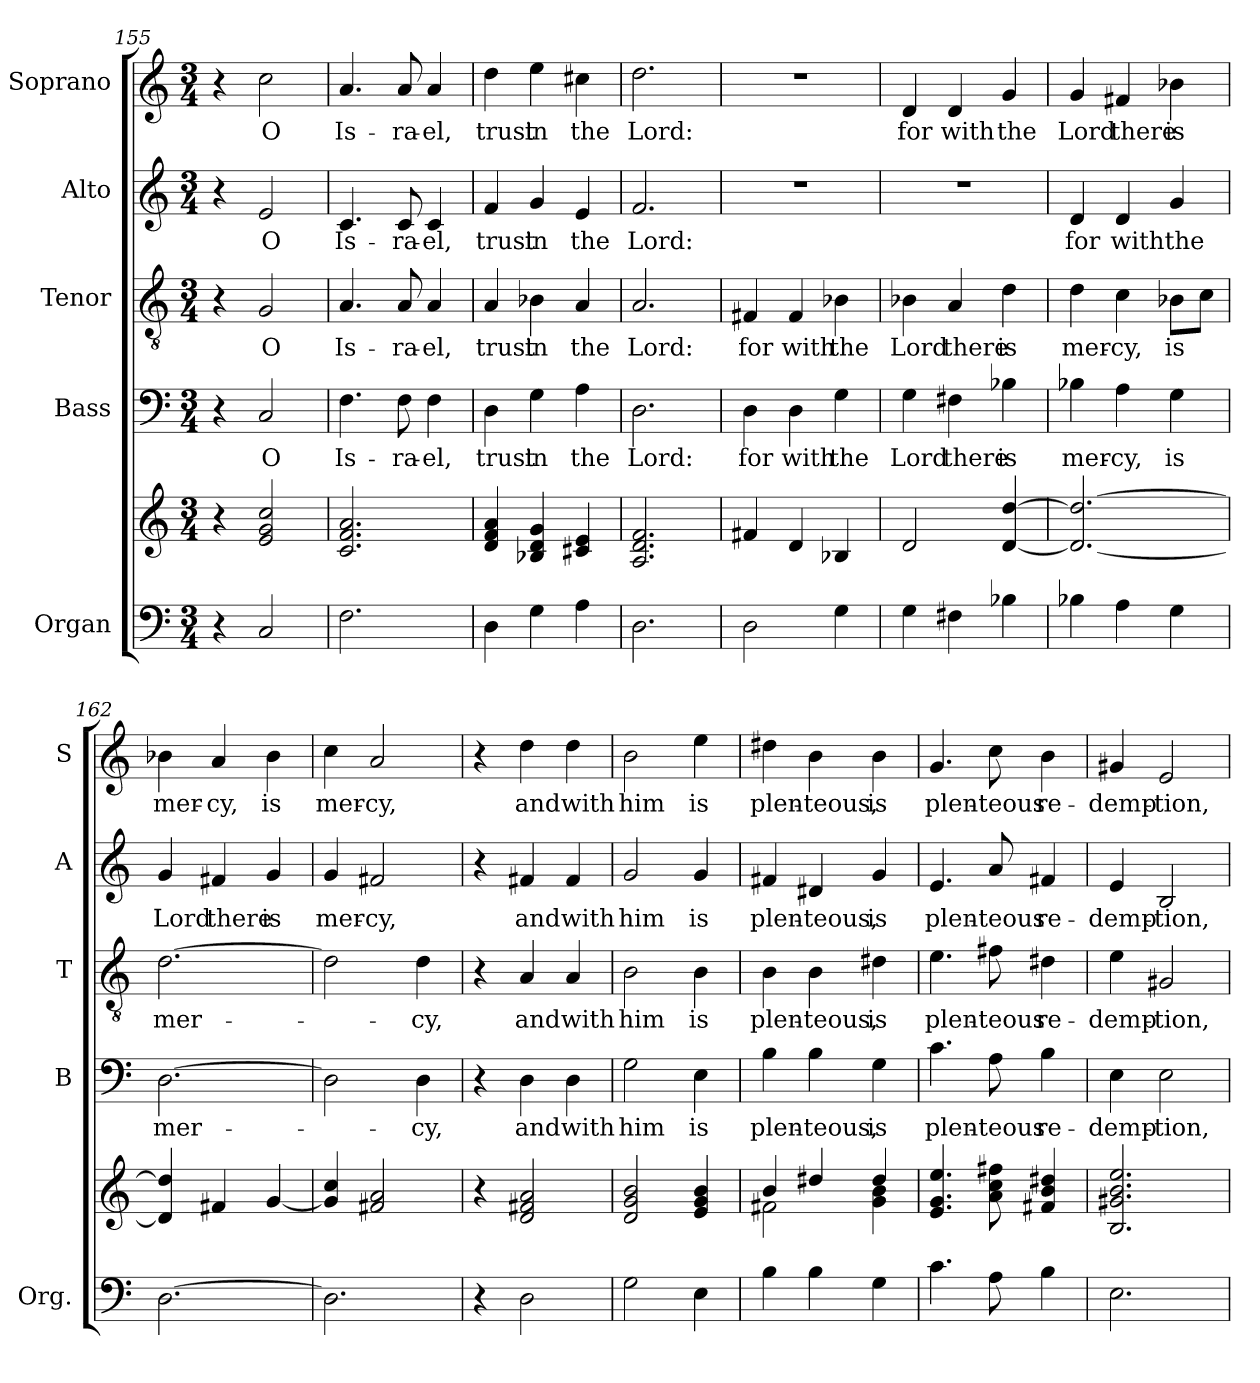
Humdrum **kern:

**kern	**kern	**kern	**text	**kern	**text	**kern	**text	**kern	**text
*part5	*part5	*part4	*part4	*part3	*part3	*part2	*part2	*part1	*part1
*staff6	*staff5	*staff4	*staff4	*staff3	*staff3	*staff2	*staff2	*staff1	*staff1
*I"Organ	*	*I"Bass	*	*I"Tenor	*	*I"Alto	*	*I"Soprano	*
*I'Org.	*	*I'B	*	*I'T	*	*I'A	*	*I'S	*
*clefF4	*clefG2	*clefF4	*	*clefGv2	*	*clefG2	*	*clefG2	*
*k[]	*k[]	*k[]	*	*k[]	*	*k[]	*	*k[]	*
*C:	*C:	*C:	*	*C:	*	*C:	*	*C:	*
*M3/4	*M3/4	*M3/4	*	*M3/4	*	*M3/4	*	*M3/4	*
=155	=155	=155	=155	=155	=155	=155	=155	=155	=155
4r	4r	4r	.	4r	.	4r	.	4r	.
!	!	!	!LO:LY:b	!	!LO:LY:b	!	!LO:LY:b	!	!LO:LY:b
2C/	2e!/ 2g!/ 2cc!/	2C/	O	2G/	O	2e/	O	2cc\	O
=156	=156	=156	=156	=156	=156	=156	=156	=156	=156
!	!	!	!LO:LY:b	!	!LO:LY:b	!	!LO:LY:b	!	!LO:LY:b
2.F\	2.c!/ 2.f!/ 2.a!/	4.F\	Is-	4.A/	Is-	4.c/	Is-	4.a/	Is-
!	!	!	!LO:LY:b	!	!LO:LY:b	!	!LO:LY:b	!	!LO:LY:b
.	.	8F\	-ra-	8A/	-ra-	8c/	-ra-	8a/	-ra-
!	!	!	!LO:LY:b	!	!LO:LY:b	!	!LO:LY:b	!	!LO:LY:b
.	.	4F\	-el,	4A/	-el,	4c/	-el,	4a/	-el,
!!LO:PB:g=z
=157	=157	=157	=157	=157	=157	=157	=157	=157	=157
!	!	!	!LO:LY:b	!	!LO:LY:b	!	!LO:LY:b	!	!LO:LY:b
4D\	4d!/ 4f!/ 4a!/	4D\	trust	4A/	trust	4f/	trust	4dd\	trust
!	!	!	!LO:LY:b	!	!LO:LY:b	!	!LO:LY:b	!	!LO:LY:b
4G\	4B-X!/ 4d!/ 4g!/	4G\	in	4B-X\	in	4g/	in	4ee\	in
!	!	!	!LO:LY:b	!	!LO:LY:b	!	!LO:LY:b	!	!LO:LY:b
4A\	4c#X!/ 4e!/	4A\	the	4A/	the	4e/	the	4cc#X\	the
=158	=158	=158	=158	=158	=158	=158	=158	=158	=158
!	!	!	!LO:LY:b	!	!LO:LY:b	!	!LO:LY:b	!	!LO:LY:b
2.D\	2.A!/ 2.d!/ 2.f!/	2.D\	Lord:	2.A/	Lord:	2.f/	Lord:	2.dd\	Lord:
=159	=159	=159	=159	=159	=159	=159	=159	=159	=159
!	!	!	!LO:LY:b	!	!LO:LY:b	!	!	!	!
2D\	4f#X!/	4D\	for	4F#X/	for	2.r	.	2.r	.
!	!	!	!LO:LY:b	!	!LO:LY:b	!	!	!	!
.	4d!/	4D\	with	4F#/	with	.	.	.	.
!	!	!	!LO:LY:b	!	!LO:LY:b	!	!	!	!
4G\	4B-X!/	4G\	the	4B-X\	the	.	.	.	.
=160	=160	=160	=160	=160	=160	=160	=160	=160	=160
!	!	!	!LO:LY:b	!	!LO:LY:b	!	!	!	!LO:LY:b
4G\	2d!/	4G\	Lord	4B-X\	Lord	2.r	.	4d/	for
!	!	!	!LO:LY:b	!	!LO:LY:b	!	!	!	!LO:LY:b
4F#X\	.	4F#X\	there	4A/	there	.	.	4d/	with
!	!	!	!LO:LY:b	!	!LO:LY:b	!	!	!	!LO:LY:b
4B-X\	[4d!/ [4dd!/	4B-X\	is	4d\	is	.	.	4g/	the
=161	=161	=161	=161	=161	=161	=161	=161	=161	=161
!	!	!	!LO:LY:b	!	!LO:LY:b	!	!LO:LY:b	!	!LO:LY:b
4B-X\	2.d!/_ 2.dd!/_	4B-X\	mer-	4d\	mer-	4d/	for	4g/	Lord
!	!	!	!LO:LY:b	!	!LO:LY:b	!	!LO:LY:b	!	!LO:LY:b
4A\	.	4A\	-cy,	4c\	-cy,	4d/	with	4f#X/	there
!	!	!	!LO:LY:b	!	!LO:LY:b	!	!LO:LY:b	!	!LO:LY:b
4G\	.	4G\	is	8B-X\L	is	4g/	the	4b-X\	is
.	.	.	.	8c\J	.	.	.	.	.
=162	=162	=162	=162	=162	=162	=162	=162	=162	=162
!	!	!	!LO:LY:b	!	!LO:LY:b	!	!LO:LY:b	!	!LO:LY:b
[2.D\	4d!/] 4dd!/]	[2.D\	mer-	[2.d\	mer-	4g/	Lord	4b-X\	mer-
!	!	!	!	!	!	!	!LO:LY:b	!	!LO:LY:b
.	4f#X!/	.	.	.	.	4f#X/	there	4a/	-cy,
!	!	!	!	!	!	!	!LO:LY:b	!	!LO:LY:b
.	[4g!/	.	.	.	.	4g/	is	4b-\	is
=163	=163	=163	=163	=163	=163	=163	=163	=163	=163
!	!	!	!	!	!	!	!LO:LY:b	!	!LO:LY:b
2.D\]	4g!/] 4cc!/	2D\]	.	2d\]	.	4g/	mer-	4cc\	mer-
!	!	!	!	!	!	!	!LO:LY:b	!	!LO:LY:b
.	2f#X!/ 2a!/	.	.	.	.	2f#X/	-cy,	2a/	-cy,
!	!	!	!LO:LY:b	!	!LO:LY:b	!	!	!	!
.	.	4D\	-cy,	4d\	-cy,	.	.	.	.
!!LO:LB:g=z
=164	=164	=164	=164	=164	=164	=164	=164	=164	=164
4r	4r	4r	.	4r	.	4r	.	4r	.
!	!	!	!LO:LY:b	!	!LO:LY:b	!	!LO:LY:b	!	!LO:LY:b
2D\	2d!/ 2f#X!/ 2a!/	4D\	and	4A/	and	4f#X/	and	4dd\	and
!	!	!	!LO:LY:b	!	!LO:LY:b	!	!LO:LY:b	!	!LO:LY:b
.	.	4D\	with	4A/	with	4f#/	with	4dd\	with
=165	=165	=165	=165	=165	=165	=165	=165	=165	=165
!	!	!	!LO:LY:b	!	!LO:LY:b	!	!LO:LY:b	!	!LO:LY:b
2G\	2d!/ 2g!/ 2b!/	2G\	him	2B\	him	2g/	him	2b\	him
!	!	!	!LO:LY:b	!	!LO:LY:b	!	!LO:LY:b	!	!LO:LY:b
4E\	4e!/ 4g!/ 4b!/	4E\	is	4B\	is	4g/	is	4ee\	is
=166	=166	=166	=166	=166	=166	=166	=166	=166	=166
*	*^	*	*	*	*	*	*	*	*
!	!	!	!	!LO:LY:b	!	!LO:LY:b	!	!LO:LY:b	!	!LO:LY:b
4B\	4b!/	2f#X!\	4B\	plen-	4B\	plen-	4f#X/	plen-	4dd#X\	plen-
!	!	!	!	!LO:LY:b	!	!LO:LY:b	!	!LO:LY:b	!	!LO:LY:b
4B\	4dd#X!/	.	4B\	-teous,	4B\	-teous,	4d#X/	-teous,	4b\	-teous,
!	!	!	!	!LO:LY:b	!	!LO:LY:b	!	!LO:LY:b	!	!LO:LY:b
4G\	4dd#!/	4g!\ 4b!\	4G\	is	4d#X\	is	4g/	is	4b\	is
=167	=167	=167	=167	=167	=167	=167	=167	=167	=167	=167
!	!	!	!	!LO:LY:b	!	!LO:LY:b	!	!LO:LY:b	!	!LO:LY:b
*	*v	*v	*	*	*	*	*	*	*	*
4.c\	4.e!/ 4.g!/ 4.ee!/	4.c\	plen-	4.e\	plen-	4.e/	plen-	4.g/	plen-
!	!	!	!LO:LY:b	!	!LO:LY:b	!	!LO:LY:b	!	!LO:LY:b
8A\	8a!\ 8cc!\ 8ff#X!\	8A\	-teous	8f#X\	-teous	8a/	-teous	8cc\	-teous
!	!	!	!LO:LY:b	!	!LO:LY:b	!	!LO:LY:b	!	!LO:LY:b
4B\	4f#X!/ 4b!/ 4dd#X!/	4B\	re-	4d#X\	re-	4f#X/	re-	4b\	re-
=168	=168	=168	=168	=168	=168	=168	=168	=168	=168
!	!	!	!LO:LY:b	!	!LO:LY:b	!	!LO:LY:b	!	!LO:LY:b
2.E\	2.B!/ 2.g#X!/ 2.b!/ 2.ee!/	4E\	-demp-	4e\	-demp-	4e/	-demp-	4g#X/	-demp-
!	!	!	!LO:LY:b	!	!LO:LY:b	!	!LO:LY:b	!	!LO:LY:b
.	.	2E\	-tion,	2G#X/	-tion,	2B/	-tion,	2e/	-tion,
=	=	=	=	=	=	=	=	=	=
*-	*-	*-	*-	*-	*-	*-	*-	*-	*-
